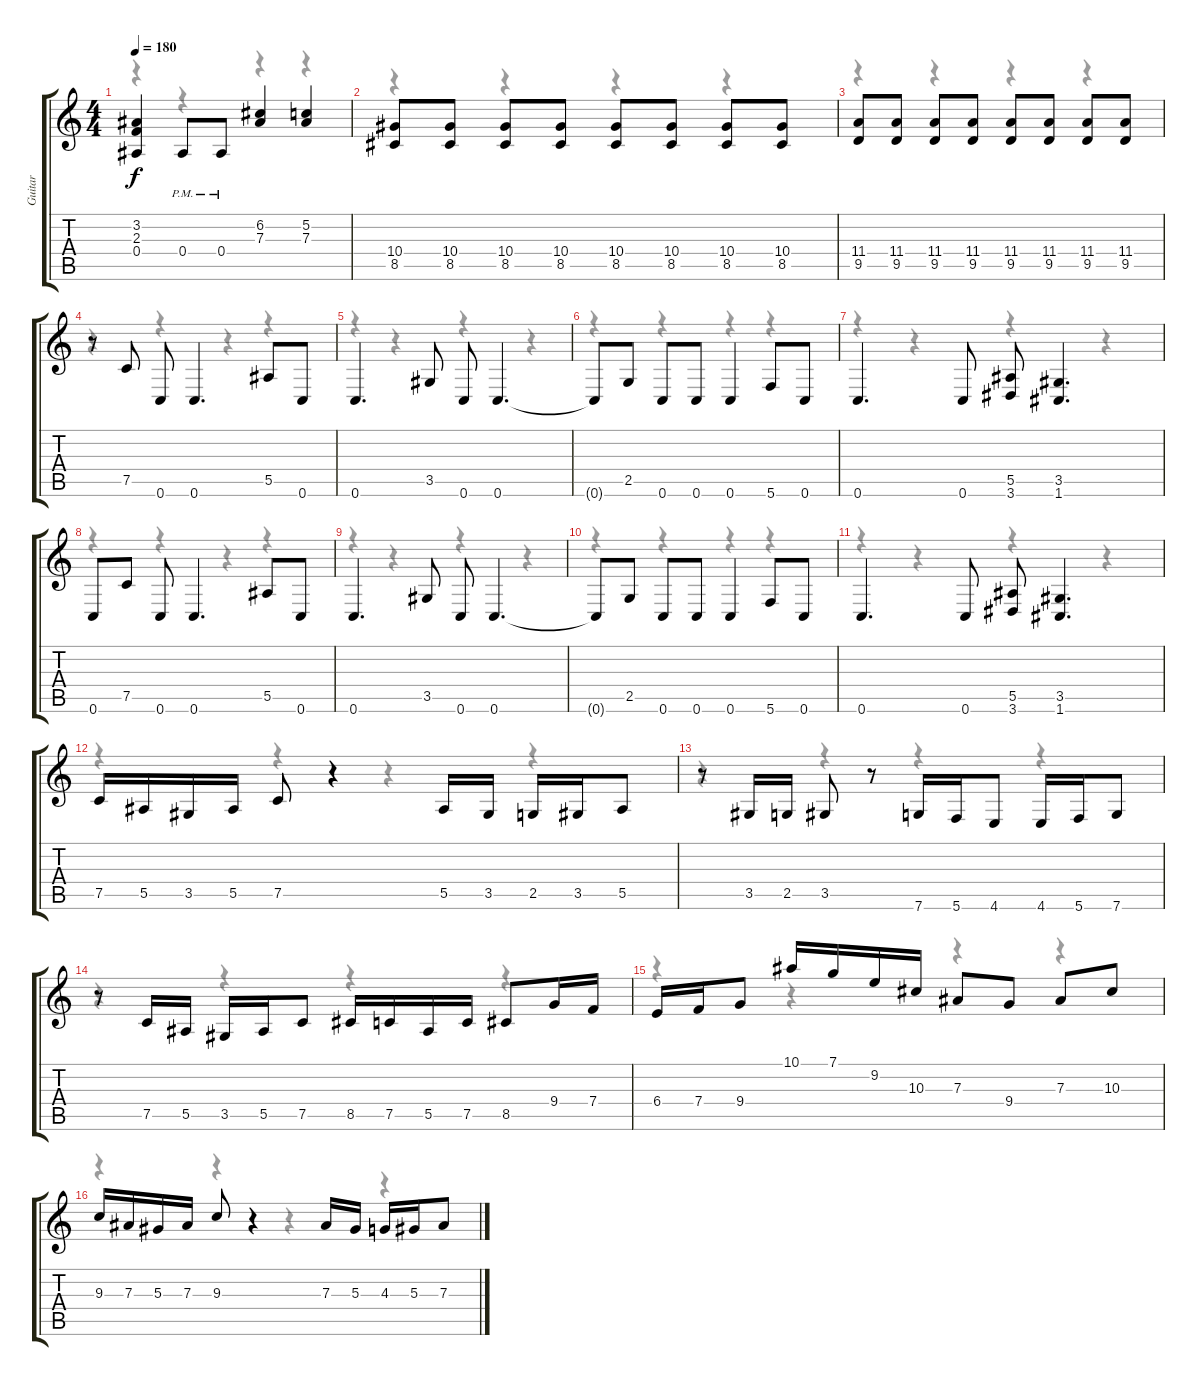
\track ("Guitar" "Guitar") {instrument distortionguitar}
\staff {score tabs}
\tuning (C4 G3 Eb3 Bb2 F2 C2) {hide}
\voice
\ts (4 4)
\tempo 180
\clef g2
\ks c
(3.2{t} 2.3{t} 0.4{t}).4{dy f} 0.4{pm}.8 0.4{pm}.8 (6.2 7.3).4 (5.2 7.3).4 |
(10.4 8.5).8 (10.4 8.5).8 (10.4 8.5).8 (10.4 8.5).8 (10.4 8.5).8 (10.4 8.5).8 (10.4 8.5).8 (10.4 8.5).8 |
(11.4 9.5).8 (11.4 9.5).8 (11.4 9.5).8 (11.4 9.5).8 (11.4 9.5).8 (11.4 9.5).8 (11.4 9.5).8 (11.4 9.5).8 |
r.8 7.5.8 0.6.8 0.6.4{d} 5.5.8 0.6.8 |
0.6.4{d} 3.5.8 0.6.8 0.6.4{d} |
0.6{t}.8 2.5.8 0.6.8 0.6.8 0.6.4 5.6.8 0.6.8 |
0.6.4{d} 0.6.8 (5.5 3.6).8 (3.5 1.6).4{d} |
0.6.8 7.5.8 0.6.8 0.6.4{d} 5.5.8 0.6.8 |
0.6.4{d} 3.5.8 0.6.8 0.6.4{d} |
0.6{t}.8 2.5.8 0.6.8 0.6.8 0.6.4 5.6.8 0.6.8 |
0.6.4{d} 0.6.8 (5.5 3.6).8 (3.5 1.6).4{d} |
7.5.16 5.5.16 3.5.16 5.5.16 7.5.8 r.4 5.5.16 3.5.16 2.5.16 3.5.16 5.5.8 |
r.8 3.5.16 2.5.16 3.5.8 r.8 7.6.16 5.6.16 4.6.8 4.6.16 5.6.16 7.6.8 |
r.8 7.5.16 5.5.16 3.5.16 5.5.16 7.5.8 8.5.16 7.5.16 5.5.16 7.5.16 8.5.8 9.4.16 7.4.16 |
6.4.16 7.4.16 9.4.8 10.1.16 7.1.16 9.2.16 10.3.16 7.3.8 9.4.8 7.3.8 10.3.8 |
9.3.16 7.3.16 5.3.16 7.3.16 9.3.8 r.4 7.3.16 5.3.16 4.3.16 5.3.16 7.3.8
\voice
\clef g2
\ottava regular
\simile none
\ks c
r.4{dy f} r.4 r.4 r.4 |
r.4 r.4 r.4 r.4 |
r.4 r.4 r.4 r.4 |
r.4 r.4 r.4 r.4 |
r.4 r.4 r.4 r.4 |
r.4 r.4 r.4 r.4 |
r.4 r.4 r.4 r.4 |
r.4 r.4 r.4 r.4 |
r.4 r.4 r.4 r.4 |
r.4 r.4 r.4 r.4 |
r.4 r.4 r.4 r.4 |
r.4 r.4 r.4 r.4 |
r.4 r.4 r.4 r.4 |
r.4 r.4 r.4 r.4 |
r.4 r.4 r.4 r.4 |
r.4 r.4 r.4 r.4
